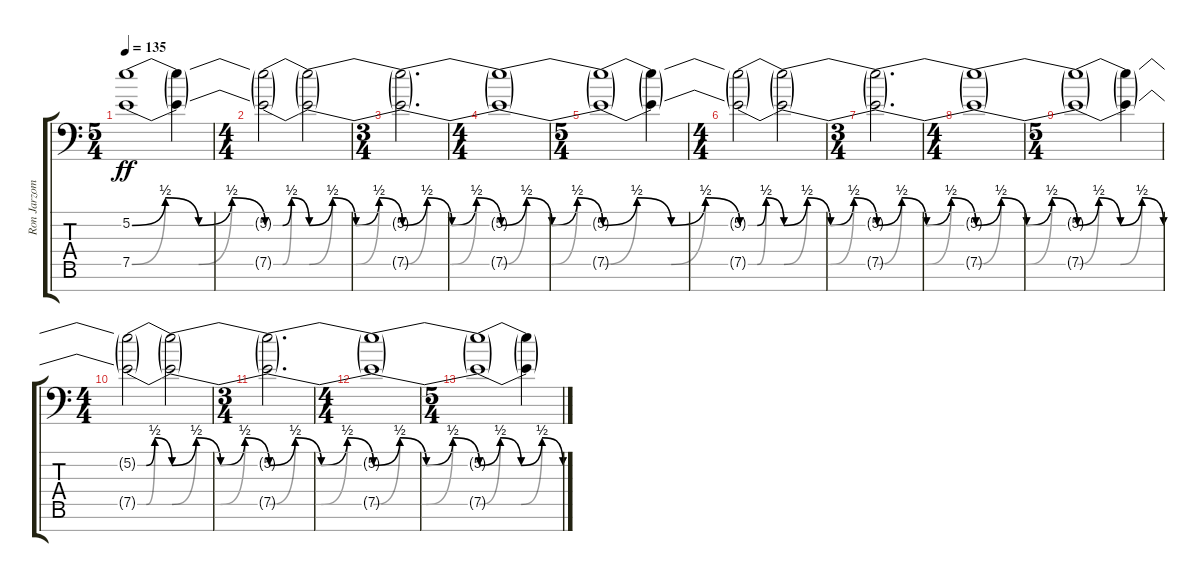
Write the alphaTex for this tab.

\track ("Ron Jarzombek Lead 1" "Ron Jarzom") {instrument distortionguitar}
\staff {score tabs}
\tuning (E4 B3 G3 D3 A2 E2 A1) {hide}
\ts (5 4)
\tempo 135
\clef f4
\ks c
(5.2{be (custom 0 0 15 2 30 0 45 2 60 0) t} 7.5{be (custom 0 0 15 2 30 0 45 2 60 0) t}).1{dy ff} (5.2{t} 7.5{t}).4 |
\ts (4 4)
(5.2{be (custom 0 0 15 0 30 2 60 0) t} 7.5{be (custom 0 0 15 0 30 2 60 0) t}).2 (5.2{be (custom 0 0 15 2 30 0 45 2 60 0) t} 7.5{be (custom 0 0 15 2 30 0 45 2 60 0) t}).2 |
\ts (3 4)
(5.2{be (custom 0 0 15 2 30 0 45 2 60 0) t} 7.5{be (custom 0 0 15 2 30 0 45 2 60 0) t}).2{d} |
\ts (4 4)
(5.2{be (custom 0 0 15 2 30 0 45 2 60 0) t} 7.5{be (custom 0 0 15 2 30 0 45 2 60 0) t}).1 |
\ts (5 4)
(5.2{be (custom 0 0 15 2 30 0 45 2 60 0) t} 7.5{be (custom 0 0 15 2 30 0 45 2 60 0) t}).1 (5.2{t} 7.5{t}).4 |
\ts (4 4)
(5.2{be (custom 0 0 15 0 30 2 60 0) t} 7.5{be (custom 0 0 15 0 30 2 60 0) t}).2 (5.2{be (custom 0 0 15 2 30 0 45 2 60 0) t} 7.5{be (custom 0 0 15 2 30 0 45 2 60 0) t}).2 |
\ts (3 4)
(5.2{be (custom 0 0 15 2 30 0 45 2 60 0) t} 7.5{be (custom 0 0 15 2 30 0 45 2 60 0) t}).2{d} |
\ts (4 4)
(5.2{be (custom 0 0 15 2 30 0 45 2 60 0) t} 7.5{be (custom 0 0 15 2 30 0 45 2 60 0) t}).1 |
\ts (5 4)
(5.2{be (custom 0 0 15 2 30 0 45 2 60 0) t} 7.5{be (custom 0 0 15 2 30 0 45 2 60 0) t}).1 (5.2{t} 7.5{t}).4 |
\ts (4 4)
(5.2{be (custom 0 0 15 0 30 2 60 0) t} 7.5{be (custom 0 0 15 0 30 2 60 0) t}).2 (5.2{be (custom 0 0 15 2 30 0 45 2 60 0) t} 7.5{be (custom 0 0 15 2 30 0 45 2 60 0) t}).2 |
\ts (3 4)
(5.2{be (custom 0 0 15 2 30 0 45 2 60 0) t} 7.5{be (custom 0 0 15 2 30 0 45 2 60 0) t}).2{d} |
\ts (4 4)
(5.2{be (custom 0 0 15 2 30 0 45 2 60 0) t} 7.5{be (custom 0 0 15 2 30 0 45 2 60 0) t}).1 |
\ts (5 4)
(5.2{be (custom 0 0 15 2 30 0 45 2 60 0) t} 7.5{be (custom 0 0 15 2 30 0 45 2 60 0) t}).1 (5.2{t} 7.5{t}).4
